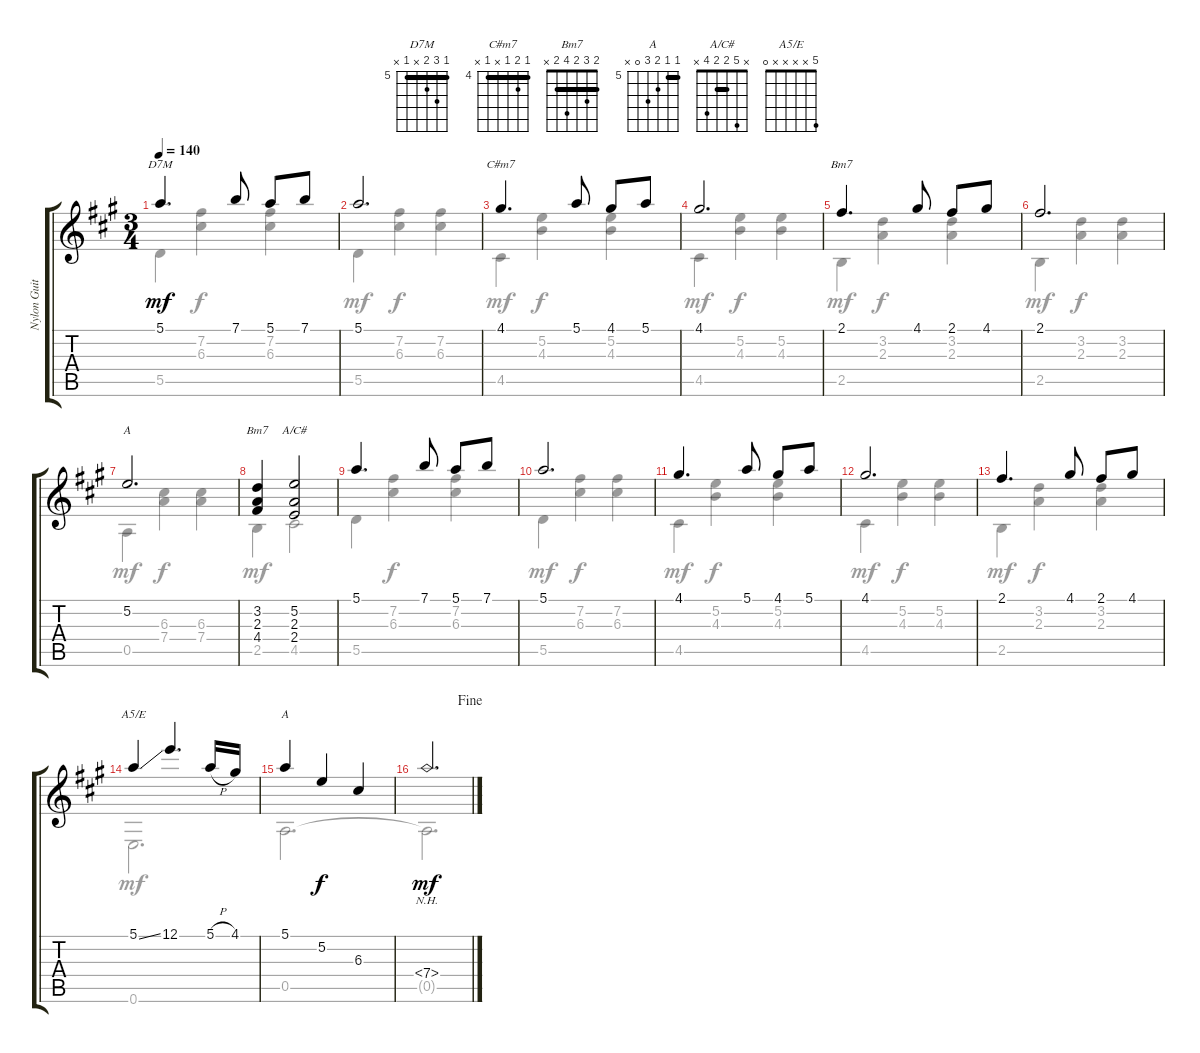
\track ("Nylon Guitar" "Nylon Guit") {instrument acousticguitarnylon}
\staff {score tabs}
\tuning (E4 B3 G3 D3 A2 E2) {hide}
\chord ("D7M" 5 7 6 x 5 x) {firstfret 5 barre 5}
\chord ("C#m7" 4 5 4 x 4 x) {firstfret 4 barre 4}
\chord ("Bm7" 2 3 2 x 2 x) {barre 2}
\chord ("A" x 5 6 7 0 x) {firstfret 5}
\chord ("Bm7" 2 3 2 4 2 x) {barre 2}
\chord ("A/C#" x 5 2 2 4 x) {barre 2}
\chord ("A5/E" 5 x x x x 0)
\chord ("A" 5 5 6 7 0 x) {firstfret 5 barre 5}
\voice
\ts (3 4)
\tempo 140
\clef g2
\ks a
5.1.4{d ch "D7M" dy mf instrument acousticguitarnylon} 7.1.8 5.1.8 7.1.8 |
5.1.2{d} |
4.1.4{d ch "C#m7"} 5.1.8 4.1.8 5.1.8 |
4.1.2{d} |
2.1.4{d ch "Bm7"} 4.1.8 2.1.8 4.1.8 |
2.1.2{d} |
5.2.2{d ch "A"} |
(3.2 2.3 4.4).4{ch "Bm7"} (5.2 2.3 2.4).2{ch "A/C#"} |
5.1.4{d} 7.1.8 5.1.8 7.1.8 |
5.1.2{d} |
4.1.4{d} 5.1.8 4.1.8 5.1.8 |
4.1.2{d} |
2.1.4{d} 4.1.8 2.1.8 4.1.8 |
5.1{ss}.4{ch "A5/E"} 12.1.4{d} 5.1{h}.16 4.1.16 |
5.1.4{ch "A"} 5.2.4{dy f} 6.3.4 |
\jump fine
7.4{nh}.2{d dy mf}
\voice
\clef g2
\ottava regular
\simile none
\ks a
5.5.4{dy mf} (7.2 6.3).4{dy f} (7.2 6.3).4 |
5.5.4{dy mf} (7.2 6.3).4{dy f} (7.2 6.3).4 |
4.5.4{dy mf} (5.2 4.3).4{dy f} (5.2 4.3).4 |
4.5.4{dy mf} (5.2 4.3).4{dy f} (5.2 4.3).4 |
2.5.4{dy mf} (3.2 2.3).4{dy f} (3.2 2.3).4 |
2.5.4{dy mf} (3.2 2.3).4{dy f} (3.2 2.3).4 |
0.5.4{dy mf} (6.3 7.4).4{dy f} (6.3 7.4).4 |
2.5.4{dy mf} 4.5.2 |
5.5.4 (7.2 6.3).4{dy f} (7.2 6.3).4 |
5.5.4{dy mf} (7.2 6.3).4{dy f} (7.2 6.3).4 |
4.5.4{dy mf} (5.2 4.3).4{dy f} (5.2 4.3).4 |
4.5.4{dy mf} (5.2 4.3).4{dy f} (5.2 4.3).4 |
2.5.4{dy mf} (3.2 2.3).4{dy f} (3.2 2.3).4 |
0.6.2{d dy mf} |
0.5.2{d} |
0.5{t}.2{d}
